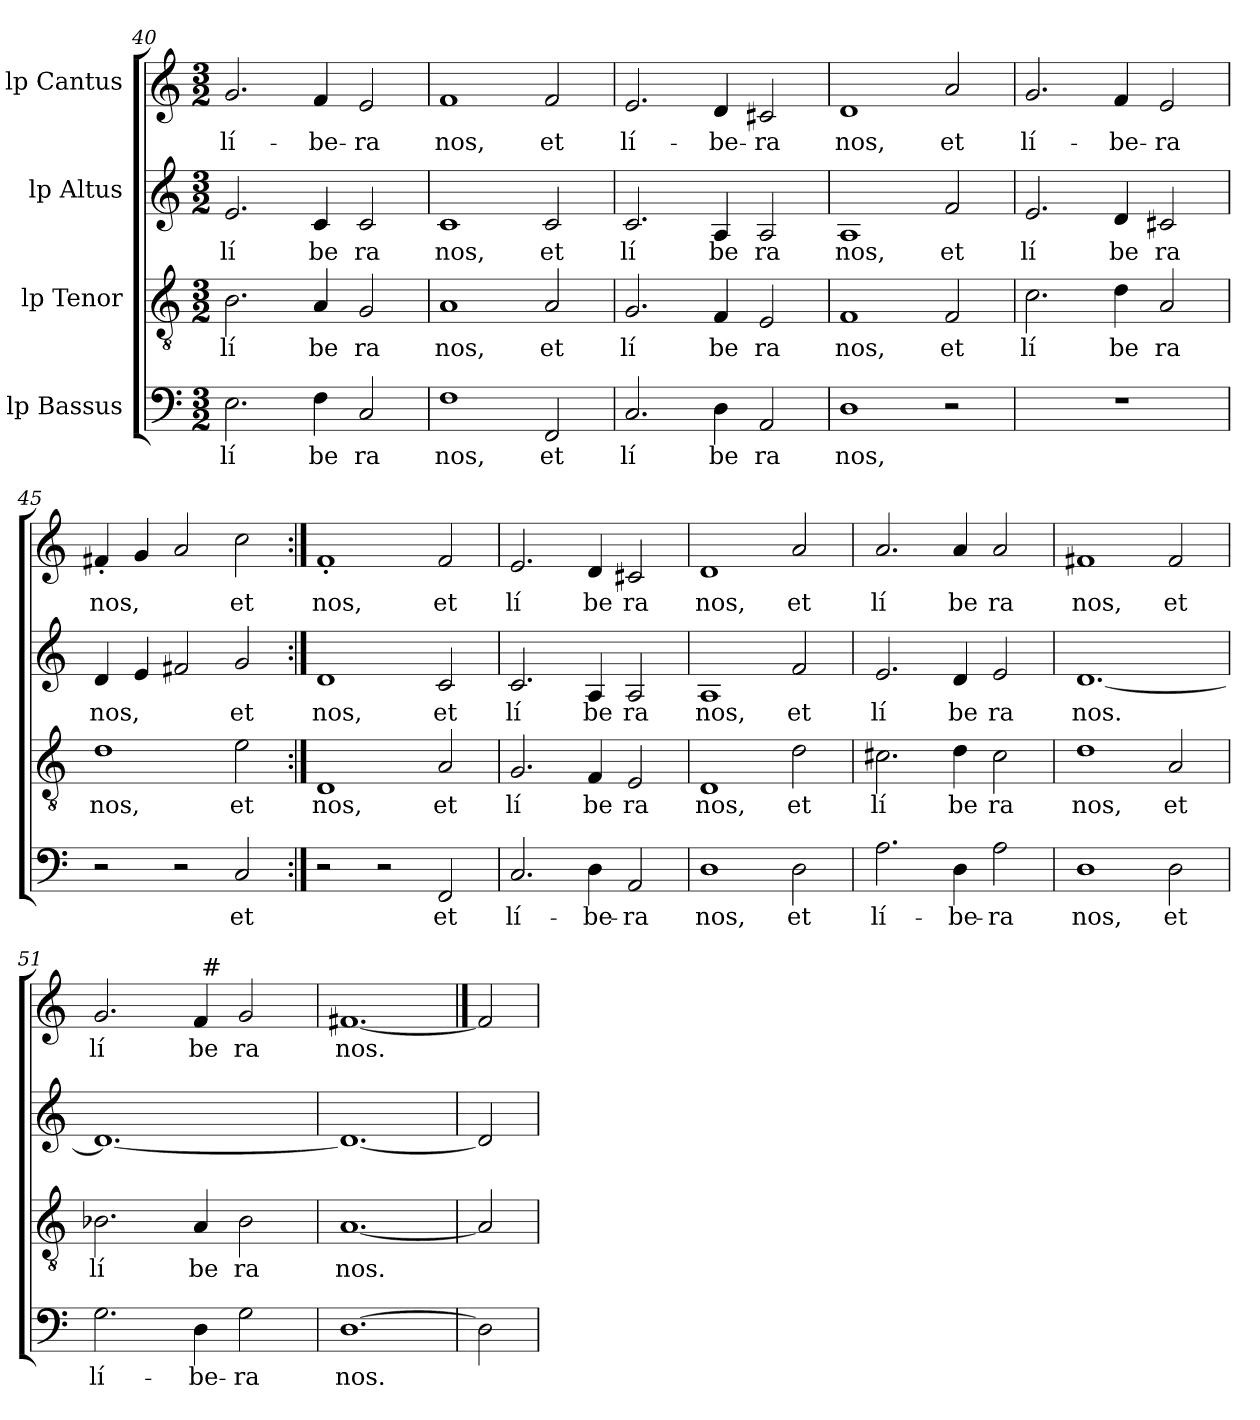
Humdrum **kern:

**kern	**text	**kern	**text	**kern	**text	**kern	**text
*part4	*part4	*part3	*part3	*part2	*part2	*part1	*part1
*staff4	*staff4	*staff3	*staff3	*staff2	*staff2	*staff1	*staff1
*I"lp Bassus	*	*I"lp Tenor	*	*I"lp Altus	*	*I"lp Cantus	*
*clefF4	*	*clefGv2	*	*clefG2	*	*clefG2	*
*M3/2	*	*M3/2	*	*M3/2	*	*M3/2	*
=40	=40	=40	=40	=40	=40	=40	=40
!	!LO:LY:b:cj	!	!LO:LY:b:cj	!	!LO:LY:b:cj	!	!LO:LY:b:cj
2.E\	lí	2.B\	lí	2.e/	lí	2.g/	lí-
!	!LO:LY:b:cj	!	!LO:LY:b:cj	!	!LO:LY:b:cj	!	!LO:LY:b:cj
4F\	be	4A/	be	4c/	be	4f/	-be-
!	!LO:LY:b:cj	!	!LO:LY:b:cj	!	!LO:LY:b:cj	!	!LO:LY:b:cj
2C/	ra	2G/	ra	2c/	ra	2e/	-ra
=41	=41	=41	=41	=41	=41	=41	=41
!	!LO:LY:b:cj	!	!LO:LY:b:cj	!	!LO:LY:b:cj	!	!LO:LY:b:cj
1F	nos,	1A	nos,	1c	nos,	1f	nos,
!	!LO:LY:b:cj	!	!LO:LY:b:cj	!	!LO:LY:b:cj	!	!LO:LY:b:cj
2FF/	et	2A/	et	2c/	et	2f/	et
=42	=42	=42	=42	=42	=42	=42	=42
!	!LO:LY:b:cj	!	!LO:LY:b:cj	!	!LO:LY:b:cj	!	!LO:LY:b:cj
2.C/	lí	2.G/	lí	2.c/	lí	2.e/	lí-
!	!LO:LY:b:cj	!	!LO:LY:b:cj	!	!LO:LY:b:cj	!	!LO:LY:b:cj
4D\	be	4F/	be	4A/	be	4d/	-be-
!	!LO:LY:b:cj	!	!LO:LY:b:cj	!	!LO:LY:b:cj	!	!LO:LY:b:cj
2AA/	ra	2E/	ra	2A/	ra	2c#X/	-ra
=43	=43	=43	=43	=43	=43	=43	=43
!	!LO:LY:b:cj	!	!LO:LY:b:cj	!	!LO:LY:b:cj	!	!LO:LY:b:cj
1D	nos,	1F	nos,	1A	nos,	1d	nos,
!	!	!	!LO:LY:b:cj	!	!LO:LY:b:cj	!	!LO:LY:b:cj
2r	.	2F/	et	2f/	et	2a/	et
=44	=44	=44	=44	=44	=44	=44	=44
!LO:N:vis=1	!	!	!LO:LY:b:cj	!	!LO:LY:b:cj	!	!LO:LY:b:cj
1.r	.	2.c\	lí	2.e/	lí	2.g/	lí-
!	!	!	!LO:LY:b:cj	!	!LO:LY:b:cj	!	!LO:LY:b:cj
.	.	4d\	be	4d/	be	4f/	-be-
!	!	!	!LO:LY:b:cj	!	!LO:LY:b:cj	!	!LO:LY:b:cj
.	.	2A/	ra	2c#X/	ra	2e/	-ra
=45	=45	=45	=45	=45	=45	=45	=45
!	!	!	!LO:LY:b:cj	!	!LO:LY:b	!	!LO:LY:b
2r	.	1d	nos,	4d/	nos,	4f#X'>/	nos,
.	.	.	.	4e/	.	4g/	.
2r	.	.	.	2f#X/	.	2a/	.
!	!LO:LY:b:cj	!	!LO:LY:b:cj	!	!LO:LY:b:cj	!	!LO:LY:b:cj
2C/	et	2e\	et	2g/	et	2cc\	et
!!LO:LB:g=z
=46:|!	=46:|!	=46:|!	=46:|!	=46:|!	=46:|!	=46:|!	=46:|!
!	!	!	!LO:LY:b:cj	!	!LO:LY:b:cj	!	!LO:LY:b:cj
2r	.	1D	nos,	1d	nos,	1f'>	nos,
2r	.	.	.	.	.	.	.
!	!LO:LY:b:cj	!	!LO:LY:b:cj	!	!LO:LY:b:cj	!	!LO:LY:b:cj
2FF/	et	2A/	et	2c/	et	2f/	et
=47	=47	=47	=47	=47	=47	=47	=47
!	!LO:LY:b:cj	!	!LO:LY:b:cj	!	!LO:LY:b:cj	!	!LO:LY:b:cj
2.C/	lí-	2.G/	lí	2.c/	lí	2.e/	lí
!	!LO:LY:b:cj	!	!LO:LY:b:cj	!	!LO:LY:b:cj	!	!LO:LY:b:cj
4D\	-be-	4F/	be	4A/	be	4d/	be
!	!LO:LY:b:cj	!	!LO:LY:b:cj	!	!LO:LY:b:cj	!	!LO:LY:b:cj
2AA/	-ra	2E/	ra	2A/	ra	2c#X/	ra
=48	=48	=48	=48	=48	=48	=48	=48
!	!LO:LY:b:cj	!	!LO:LY:b:cj	!	!LO:LY:b:cj	!	!LO:LY:b:cj
1D	nos,	1D	nos,	1A	nos,	1d	nos,
!	!LO:LY:b:cj	!	!LO:LY:b:cj	!	!LO:LY:b:cj	!	!LO:LY:b:cj
2D\	et	2d\	et	2f/	et	2a/	et
=49	=49	=49	=49	=49	=49	=49	=49
!	!LO:LY:b:cj	!	!LO:LY:b:cj	!	!LO:LY:b:cj	!	!LO:LY:b:cj
2.A\	lí-	2.c#X\	lí	2.e/	lí	2.a/	lí
!	!LO:LY:b:cj	!	!LO:LY:b:cj	!	!LO:LY:b:cj	!	!LO:LY:b:cj
4D\	-be-	4d\	be	4d/	be	4a/	be
!	!LO:LY:b:cj	!	!LO:LY:b:cj	!	!LO:LY:b:cj	!	!LO:LY:b:cj
2A\	-ra	2c#\	ra	2e/	ra	2a/	ra
=50	=50	=50	=50	=50	=50	=50	=50
!	!LO:LY:b:cj	!	!LO:LY:b:cj	!	!LO:LY:b:cj	!	!LO:LY:b:cj
1D	nos,	1d	nos,	[<1.d	nos.	1f#X	nos,
!	!LO:LY:b:cj	!	!LO:LY:b:cj	!	!	!	!LO:LY:b:cj
2D\	et	2A/	et	.	.	2f#/	et
=51	=51	=51	=51	=51	=51	=51	=51
!	!LO:LY:b:cj	!	!LO:LY:b:cj	!	!	!	!LO:LY:b:cj
*	*	*	*	*	*	*^	*
2.G\	lí-	2.B-X\	lí	1.d_<	.	2.g/	2ryy	lí
.	.	.	.	.	.	.	4ryy	.
!	!LO:LY:b:cj	!	!LO:LY:b:cj	!	!	!	!	!LO:LY:b:cj
4D\	-be-	4A/	be	.	.	4f/	64ryy	be
!	!	!	!	!	!	!	!LO:TX:a:t=#	!
.	.	.	.	.	.	.	2ryy	.
!	!LO:LY:b:cj	!	!LO:LY:b:cj	!	!	!	!	!LO:LY:b:cj
2G\	-ra	2B-\	ra	.	.	2g/	.	ra
.	.	.	.	.	.	.	8...ryy	.
=52	=52	=52	=52	=52	=52	=52	=52	=52
!	!LO:LY:b:cj	!	!LO:LY:b:cj	!	!	!	!	!LO:LY:b:cj
*	*	*	*	*	*	*v	*v	*
[1.D	nos.	[1.A	nos.	1.d_	.	[1.f#X	nos.
=53	==53	=53	==53	=53	==53	==53	==53
2D]	.	2A]	.	2d]	.	2f#]	.
=	=	=	=	=	=	=	=
*-	*-	*-	*-	*-	*-	*-	*-
